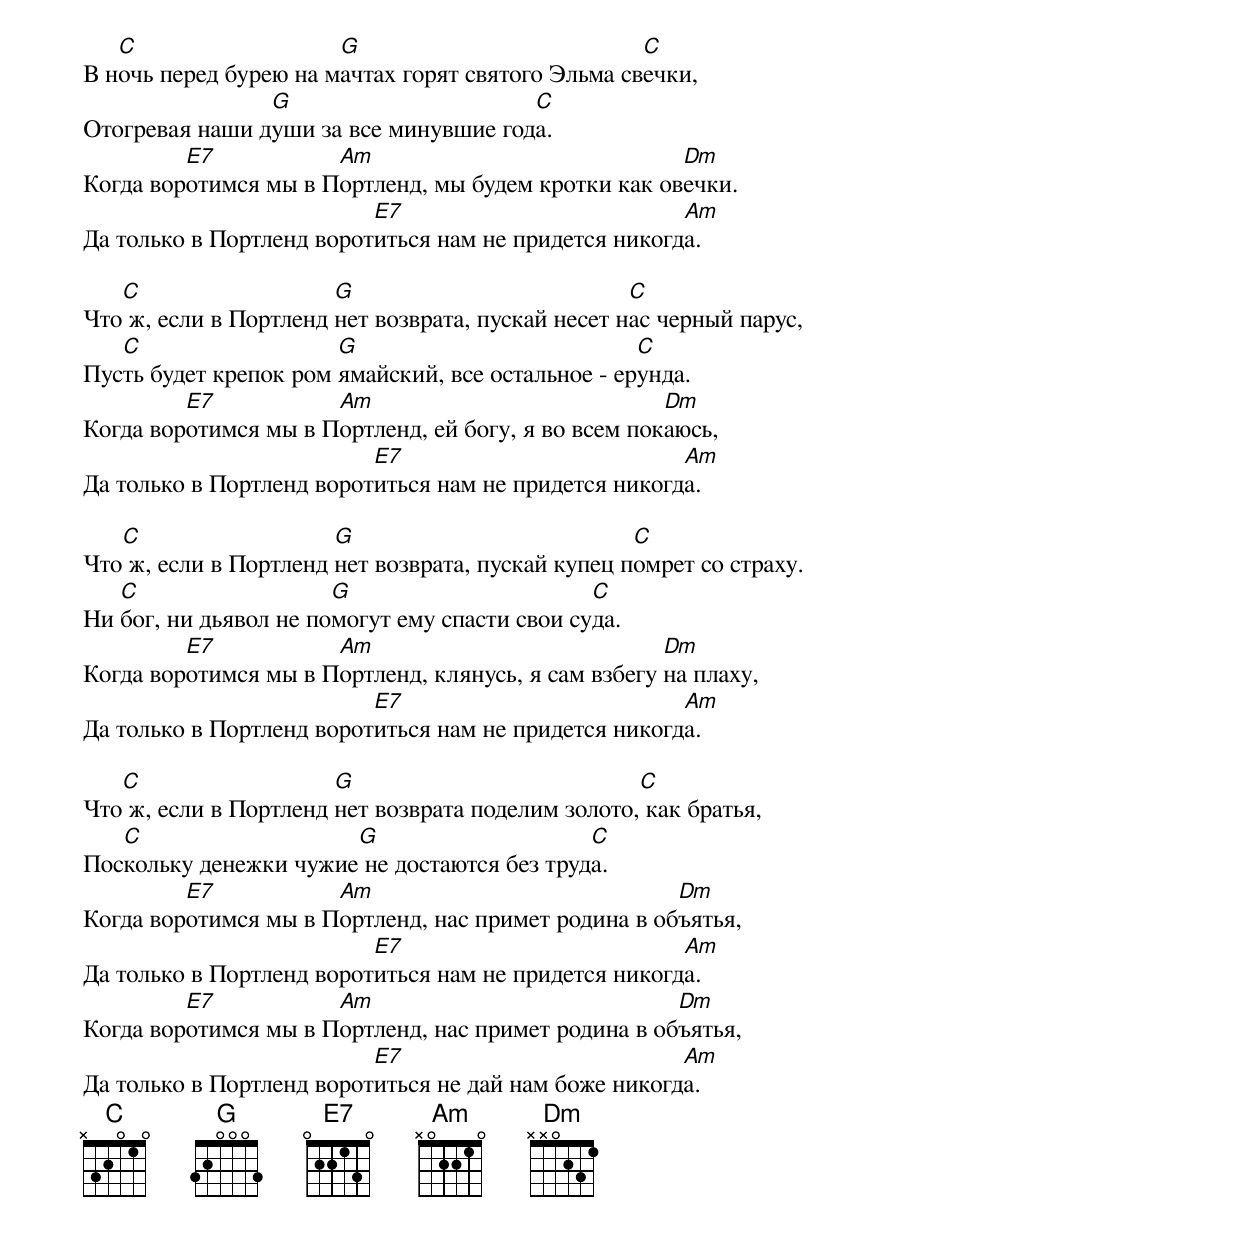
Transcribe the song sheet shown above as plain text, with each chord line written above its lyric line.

   C                   G                           C
В ночь перед бурею на мачтах горят святого Эльма свечки,
                G                      C
Отогревая наши души за все минувшие года.
         E7           Am                             Dm
Когда воротимся мы в Портленд, мы будем кротки как овечки.
                          E7                          Am
Да только в Портленд воротиться нам не придется никогда.

   C                   G                           C
Что ж, если в Портленд нет возврата, пускай несет нас черный парус,
   C                   G                           C
Пусть будет крепок ром ямайский, все остальное - ерунда.
         E7           Am                             Dm
Когда воротимся мы в Портленд, ей богу, я во всем покаюсь,
                          E7                          Am
Да только в Портленд воротиться нам не придется никогда.

   C                   G                           C
Что ж, если в Портленд нет возврата, пускай купец помрет со страху.
   C                   G                       C
Ни бог, ни дьявол не помогут ему спасти свои суда.
         E7           Am                             Dm
Когда воротимся мы в Портленд, клянусь, я сам взбегу на плаху,
                          E7                          Am
Да только в Портленд воротиться нам не придется никогда.

   C                   G                           C
Что ж, если в Портленд нет возврата поделим золото, как братья,
   C                   G                     C
Поскольку денежки чужие не достаются без труда.
         E7           Am                             Dm
Когда воротимся мы в Портленд, нас примет родина в объятья,
                          E7                          Am
Да только в Портленд воротиться нам не придется никогда.
         E7           Am                             Dm
Когда воротимся мы в Портленд, нас примет родина в объятья,
                          E7                          Am
Да только в Портленд воротиться не дай нам боже никогда.
